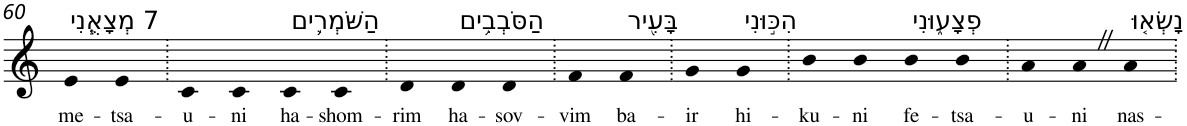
**kern	**text
*part1	*part1
*staff1	*staff1
*I"Piano	*
*I'Pno	*
!!LO:PB:g=z
*clefG2	*
*k[]	*
=60	=60
!LO:TX:a:t=7 מְצָאֻ֧נִי	!
!	!LO:LY:b
4e	me-
!	!LO:LY:b
4e	-tsa-
=61.	=61.
!	!LO:LY:b
4c	-u-
!	!LO:LY:b
4c	-ni
!LO:TX:a:t=הַשֹּׁמְרִ֛ים	!
!	!LO:LY:b
4c	ha-
!	!LO:LY:b
4c	-shom-
=62.	=62.
!	!LO:LY:b
4d	-rim
!LO:TX:a:t=הַסֹּבְבִ֥ים	!
!	!LO:LY:b
4d	ha-
!	!LO:LY:b
4d	-sov-
=63.	=63.
!	!LO:LY:b
4f	-vim
!LO:TX:a:t=בָּעִ֖יר	!
!	!LO:LY:b
4f	ba-
=64.	=64.
!	!LO:LY:b
4g	-ir
!LO:TX:a:t=הִכּ֣וּנִי	!
!	!LO:LY:b
4g	hi-
=65.	=65.
!	!LO:LY:b
4b	-ku-
!	!LO:LY:b
4b	-ni
!LO:TX:a:t=פְצָע֑וּנִי	!
!	!LO:LY:b
4b	fe-
!	!LO:LY:b
4b	-tsa-
=66.	=66.
!	!LO:LY:b
4a	-u-
!	!LO:LY:b
4aZ	-ni
!LO:TX:a:t=נָשְׂא֤וּ	!
!	!LO:LY:b
4a	nas-
=.	=.
*-	*-
